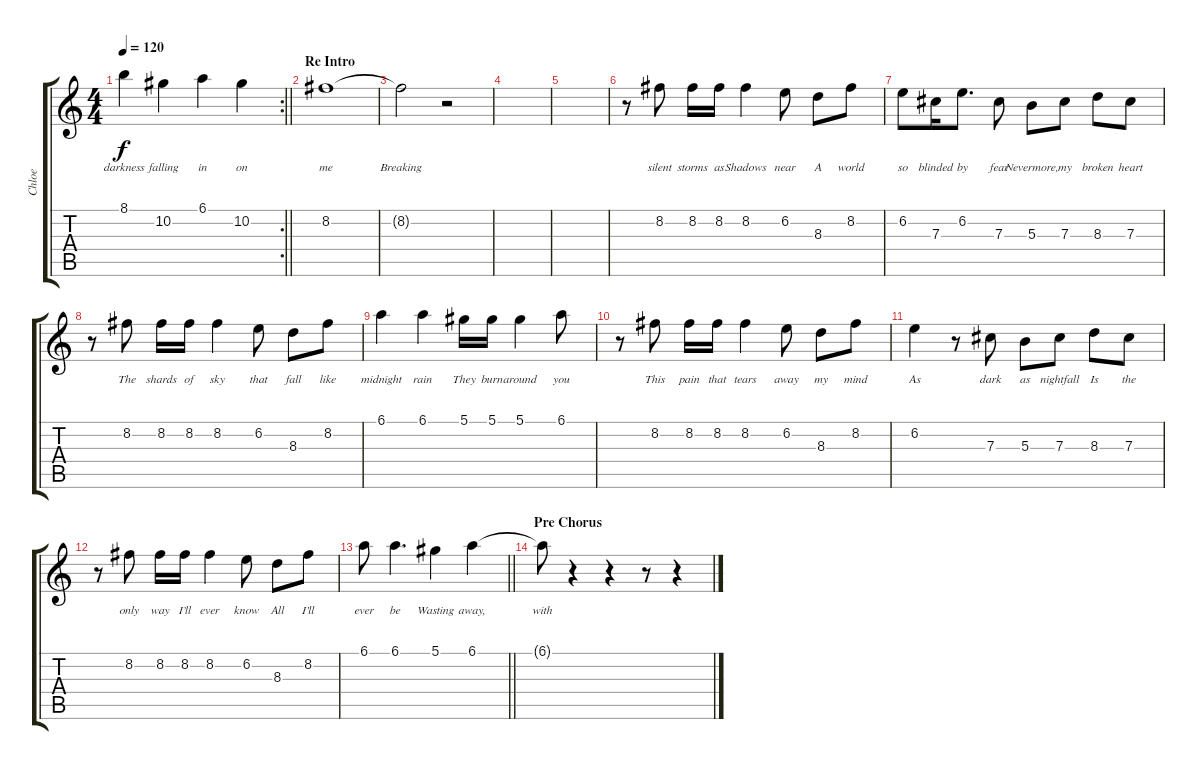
\track ("Chloe" "Chloe") {instrument acousticguitarsteel}
\staff {score tabs}
\tuning (Eb4 Bb3 Gb3 Db3 Ab2 Eb2) {hide}
\rc 2
\ts (4 4)
\tempo 120
\clef g2
\barLineRight lightlight
\ks c
8.1.4{lyrics (0 "darkness") lyrics (1 "") lyrics (2 "") lyrics (3 "") lyrics (4 "") dy f} 10.2.4{lyrics (0 "falling") lyrics (1 "") lyrics (2 "") lyrics (3 "") lyrics (4 "")} 6.1.4{lyrics (0 "in") lyrics (1 "") lyrics (2 "") lyrics (3 "") lyrics (4 "")} 10.2.4{lyrics (0 "on") lyrics (1 "") lyrics (2 "") lyrics (3 "") lyrics (4 "")} |
\section ("" "Re Intro")
8.2.1{lyrics (0 "me") lyrics (1 "") lyrics (2 "") lyrics (3 "") lyrics (4 "")} |
8.2{t}.2{lyrics (0 "Breaking") lyrics (1 "") lyrics (2 "") lyrics (3 "") lyrics (4 "")} r.2 |
|
|
r.8 8.2.8{lyrics (0 "silent") lyrics (1 "") lyrics (2 "") lyrics (3 "") lyrics (4 "")} 8.2.16{lyrics (0 "storms") lyrics (1 "") lyrics (2 "") lyrics (3 "") lyrics (4 "")} 8.2.16{lyrics (0 "as") lyrics (1 "") lyrics (2 "") lyrics (3 "") lyrics (4 "")} 8.2.4{lyrics (0 "Shadows") lyrics (1 "") lyrics (2 "") lyrics (3 "") lyrics (4 "")} 6.2.8{lyrics (0 "near") lyrics (1 "") lyrics (2 "") lyrics (3 "") lyrics (4 "")} 8.3.8{lyrics (0 "A") lyrics (1 "") lyrics (2 "") lyrics (3 "") lyrics (4 "")} 8.2.8{lyrics (0 "world") lyrics (1 "") lyrics (2 "") lyrics (3 "") lyrics (4 "")} |
6.2.8{lyrics (0 "so") lyrics (1 "") lyrics (2 "") lyrics (3 "") lyrics (4 "")} 7.3.16{lyrics (0 "blinded") lyrics (1 "") lyrics (2 "") lyrics (3 "") lyrics (4 "")} 6.2.8{d lyrics (0 "by") lyrics (1 "") lyrics (2 "") lyrics (3 "") lyrics (4 "")} 7.3.8{lyrics (0 "fear") lyrics (1 "") lyrics (2 "") lyrics (3 "") lyrics (4 "")} 5.3.8{lyrics (0 "Nevermore,") lyrics (1 "") lyrics (2 "") lyrics (3 "") lyrics (4 "")} 7.3.8{lyrics (0 "my") lyrics (1 "") lyrics (2 "") lyrics (3 "") lyrics (4 "")} 8.3.8{lyrics (0 "broken") lyrics (1 "") lyrics (2 "") lyrics (3 "") lyrics (4 "")} 7.3.8{lyrics (0 "heart") lyrics (1 "") lyrics (2 "") lyrics (3 "") lyrics (4 "")} |
r.8 8.2.8{lyrics (0 "The") lyrics (1 "") lyrics (2 "") lyrics (3 "") lyrics (4 "")} 8.2.16{lyrics (0 "shards") lyrics (1 "") lyrics (2 "") lyrics (3 "") lyrics (4 "")} 8.2.16{lyrics (0 "of") lyrics (1 "") lyrics (2 "") lyrics (3 "") lyrics (4 "")} 8.2.4{lyrics (0 "sky") lyrics (1 "") lyrics (2 "") lyrics (3 "") lyrics (4 "")} 6.2.8{lyrics (0 "that") lyrics (1 "") lyrics (2 "") lyrics (3 "") lyrics (4 "")} 8.3.8{lyrics (0 "fall") lyrics (1 "") lyrics (2 "") lyrics (3 "") lyrics (4 "")} 8.2.8{lyrics (0 "like") lyrics (1 "") lyrics (2 "") lyrics (3 "") lyrics (4 "")} |
6.1.4{lyrics (0 "midnight") lyrics (1 "") lyrics (2 "") lyrics (3 "") lyrics (4 "")} 6.1.4{lyrics (0 "rain") lyrics (1 "") lyrics (2 "") lyrics (3 "") lyrics (4 "")} 5.1.16{lyrics (0 "They") lyrics (1 "") lyrics (2 "") lyrics (3 "") lyrics (4 "")} 5.1.16{lyrics (0 "burn") lyrics (1 "") lyrics (2 "") lyrics (3 "") lyrics (4 "")} 5.1.4{lyrics (0 "around") lyrics (1 "") lyrics (2 "") lyrics (3 "") lyrics (4 "")} 6.1.8{lyrics (0 "you") lyrics (1 "") lyrics (2 "") lyrics (3 "") lyrics (4 "")} |
r.8 8.2.8{lyrics (0 "This") lyrics (1 "") lyrics (2 "") lyrics (3 "") lyrics (4 "")} 8.2.16{lyrics (0 "pain") lyrics (1 "") lyrics (2 "") lyrics (3 "") lyrics (4 "")} 8.2.16{lyrics (0 "that") lyrics (1 "") lyrics (2 "") lyrics (3 "") lyrics (4 "")} 8.2.4{lyrics (0 "tears") lyrics (1 "") lyrics (2 "") lyrics (3 "") lyrics (4 "")} 6.2.8{lyrics (0 "away") lyrics (1 "") lyrics (2 "") lyrics (3 "") lyrics (4 "")} 8.3.8{lyrics (0 "my") lyrics (1 "") lyrics (2 "") lyrics (3 "") lyrics (4 "")} 8.2.8{lyrics (0 "mind") lyrics (1 "") lyrics (2 "") lyrics (3 "") lyrics (4 "")} |
6.2.4{lyrics (0 "As") lyrics (1 "") lyrics (2 "") lyrics (3 "") lyrics (4 "")} r.8 7.3.8{lyrics (0 "dark") lyrics (1 "") lyrics (2 "") lyrics (3 "") lyrics (4 "")} 5.3.8{lyrics (0 "as") lyrics (1 "") lyrics (2 "") lyrics (3 "") lyrics (4 "")} 7.3.8{lyrics (0 "nightfall") lyrics (1 "") lyrics (2 "") lyrics (3 "") lyrics (4 "")} 8.3.8{lyrics (0 "Is") lyrics (1 "") lyrics (2 "") lyrics (3 "") lyrics (4 "")} 7.3.8{lyrics (0 "the") lyrics (1 "") lyrics (2 "") lyrics (3 "") lyrics (4 "")} |
r.8 8.2.8{lyrics (0 "only") lyrics (1 "") lyrics (2 "") lyrics (3 "") lyrics (4 "")} 8.2.16{lyrics (0 "way") lyrics (1 "") lyrics (2 "") lyrics (3 "") lyrics (4 "")} 8.2.16{lyrics (0 "I’ll") lyrics (1 "") lyrics (2 "") lyrics (3 "") lyrics (4 "")} 8.2.4{lyrics (0 "ever") lyrics (1 "") lyrics (2 "") lyrics (3 "") lyrics (4 "")} 6.2.8{lyrics (0 "know") lyrics (1 "") lyrics (2 "") lyrics (3 "") lyrics (4 "")} 8.3.8{lyrics (0 "All") lyrics (1 "") lyrics (2 "") lyrics (3 "") lyrics (4 "")} 8.2.8{lyrics (0 "I’ll") lyrics (1 "") lyrics (2 "") lyrics (3 "") lyrics (4 "")} |
\barLineRight lightlight
6.1.8{lyrics (0 "ever") lyrics (1 "") lyrics (2 "") lyrics (3 "") lyrics (4 "")} 6.1.4{d lyrics (0 "be") lyrics (1 "") lyrics (2 "") lyrics (3 "") lyrics (4 "")} 5.1.4{lyrics (0 "Wasting") lyrics (1 "") lyrics (2 "") lyrics (3 "") lyrics (4 "")} 6.1.4{lyrics (0 "away,") lyrics (1 "") lyrics (2 "") lyrics (3 "") lyrics (4 "")} |
\section ("" "Pre Chorus")
6.1{t}.8{lyrics (0 "with") lyrics (1 "") lyrics (2 "") lyrics (3 "") lyrics (4 "")} r.4 r.4 r.8 r.4
